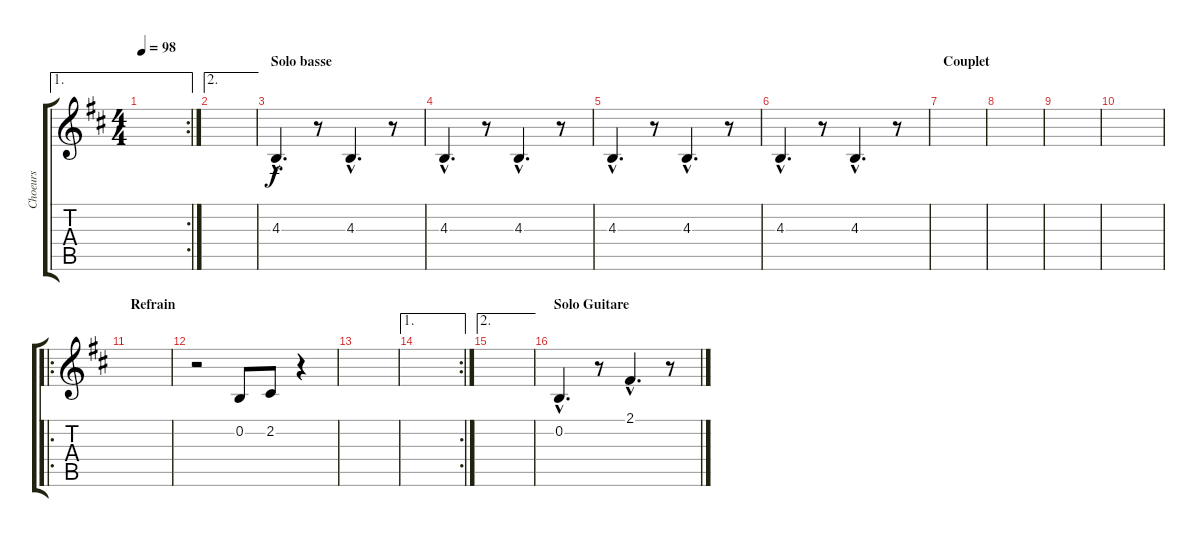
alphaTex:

\track ("Choeurs" "Choeurs") {instrument choiraahs}
\staff {score tabs}
\tuning (E4 B3 G3 D3 A2 E2) {hide}
\ae 1
\rc 2
\ts (4 4)
\tempo 98
\clef g2
\ks d
|
\ae 2
|
\section ("" "Solo basse")
4.3{hac}.4{d volume 11 instrument choiraahs} r.8 4.3{hac}.4{d} r.8 |
4.3{hac}.4{d volume 11 instrument choiraahs} r.8 4.3{hac}.4{d} r.8 |
4.3{hac}.4{d volume 11 instrument choiraahs} r.8 4.3{hac}.4{d} r.8 |
4.3{hac}.4{d volume 11 instrument choiraahs} r.8 4.3{hac}.4{d} r.8 |
\section ("" "Couplet")
|
|
|
|
\ro
\section ("" "Refrain")
|
r.2 0.2.8 2.2.8 r.4 |
|
\ae 1
\rc 2
|
\ae 2
|
\section ("" "Solo Guitare")
0.2{hac}.4{d} r.8 2.1{hac}.4{d} r.8
